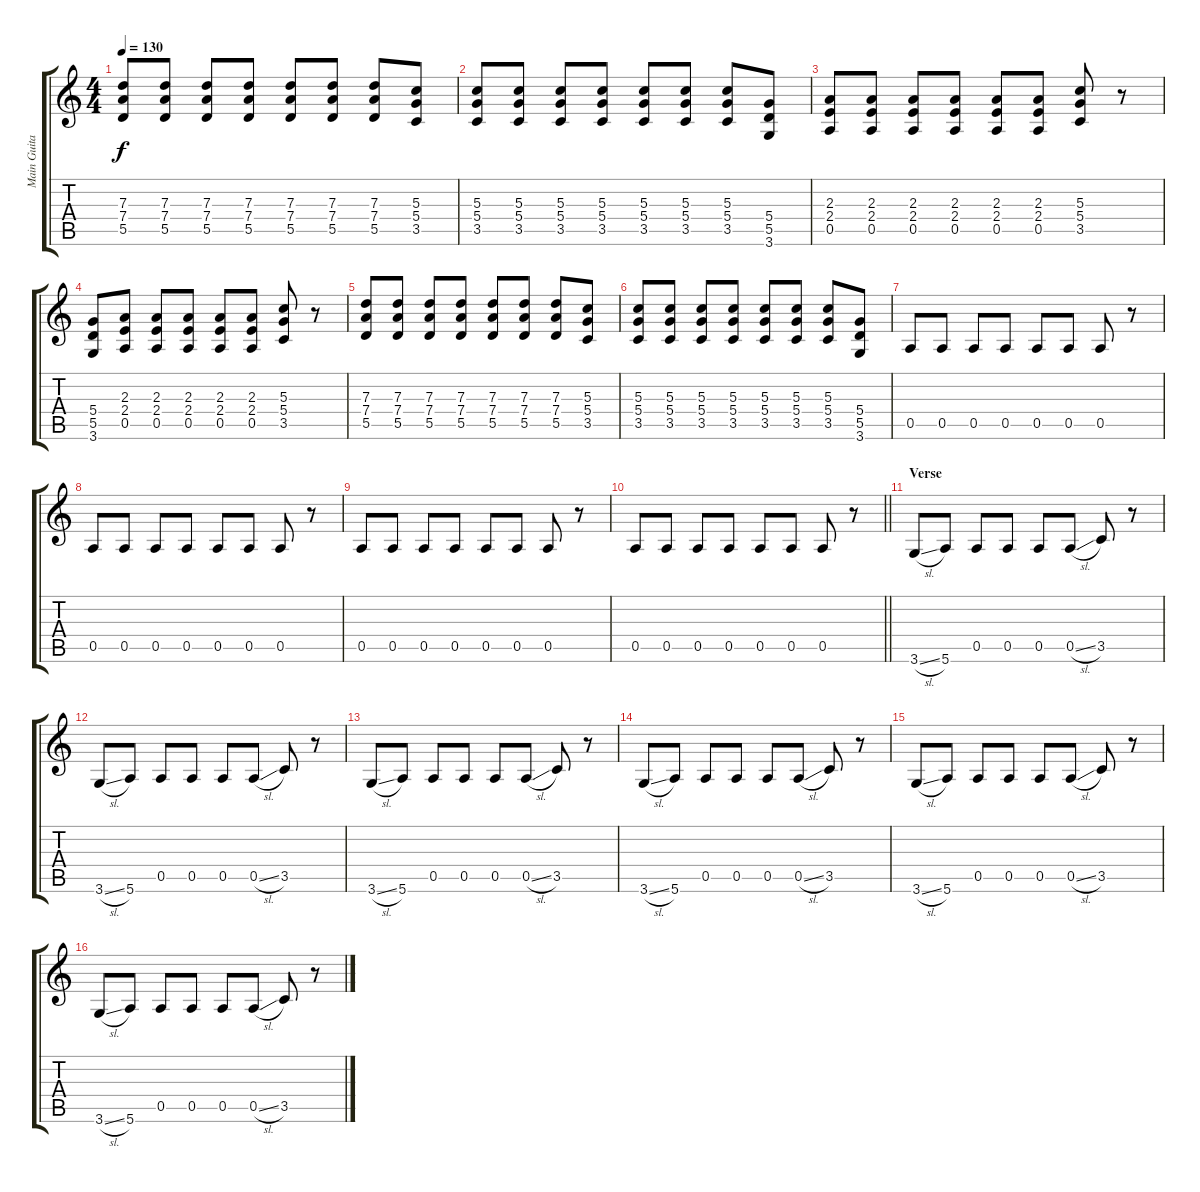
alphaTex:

\track ("Main Guitar" "Main Guita") {instrument distortionguitar}
\staff {score tabs}
\tuning (E4 B3 G3 D3 A2 E2) {hide}
\ts (4 4)
\tempo 130
\clef g2
\ks c
(7.3 7.4 5.5).8{dy f} (7.3 7.4 5.5).8 (7.3 7.4 5.5).8 (7.3 7.4 5.5).8 (7.3 7.4 5.5).8 (7.3 7.4 5.5).8 (7.3 7.4 5.5).8 (5.3 5.4 3.5).8 |
(5.3 5.4 3.5).8 (5.3 5.4 3.5).8 (5.3 5.4 3.5).8 (5.3 5.4 3.5).8 (5.3 5.4 3.5).8 (5.3 5.4 3.5).8 (5.3 5.4 3.5).8 (5.4 5.5 3.6).8 |
(2.3 2.4 0.5).8 (2.3 2.4 0.5).8 (2.3 2.4 0.5).8 (2.3 2.4 0.5).8 (2.3 2.4 0.5).8 (2.3 2.4 0.5).8 (5.3 5.4 3.5).8 r.8 |
(5.4 5.5 3.6).8 (2.3 2.4 0.5).8 (2.3 2.4 0.5).8 (2.3 2.4 0.5).8 (2.3 2.4 0.5).8 (2.3 2.4 0.5).8 (5.3 5.4 3.5).8 r.8 |
(7.3 7.4 5.5).8 (7.3 7.4 5.5).8 (7.3 7.4 5.5).8 (7.3 7.4 5.5).8 (7.3 7.4 5.5).8 (7.3 7.4 5.5).8 (7.3 7.4 5.5).8 (5.3 5.4 3.5).8 |
(5.3 5.4 3.5).8 (5.3 5.4 3.5).8 (5.3 5.4 3.5).8 (5.3 5.4 3.5).8 (5.3 5.4 3.5).8 (5.3 5.4 3.5).8 (5.3 5.4 3.5).8 (5.4 5.5 3.6).8 |
0.5.8 0.5.8 0.5.8 0.5.8 0.5.8 0.5.8 0.5.8 r.8 |
0.5.8 0.5.8 0.5.8 0.5.8 0.5.8 0.5.8 0.5.8 r.8 |
0.5.8 0.5.8 0.5.8 0.5.8 0.5.8 0.5.8 0.5.8 r.8 |
\barLineRight lightlight
0.5.8 0.5.8 0.5.8 0.5.8 0.5.8 0.5.8 0.5.8 r.8 |
\section ("" "Verse")
3.6{sl}.8 5.6.8 0.5.8 0.5.8 0.5.8 0.5{sl}.8 3.5.8 r.8 |
3.6{sl}.8 5.6.8 0.5.8 0.5.8 0.5.8 0.5{sl}.8 3.5.8 r.8 |
3.6{sl}.8 5.6.8 0.5.8 0.5.8 0.5.8 0.5{sl}.8 3.5.8 r.8 |
3.6{sl}.8 5.6.8 0.5.8 0.5.8 0.5.8 0.5{sl}.8 3.5.8 r.8 |
3.6{sl}.8 5.6.8 0.5.8 0.5.8 0.5.8 0.5{sl}.8 3.5.8 r.8 |
3.6{sl}.8 5.6.8 0.5.8 0.5.8 0.5.8 0.5{sl}.8 3.5.8 r.8
